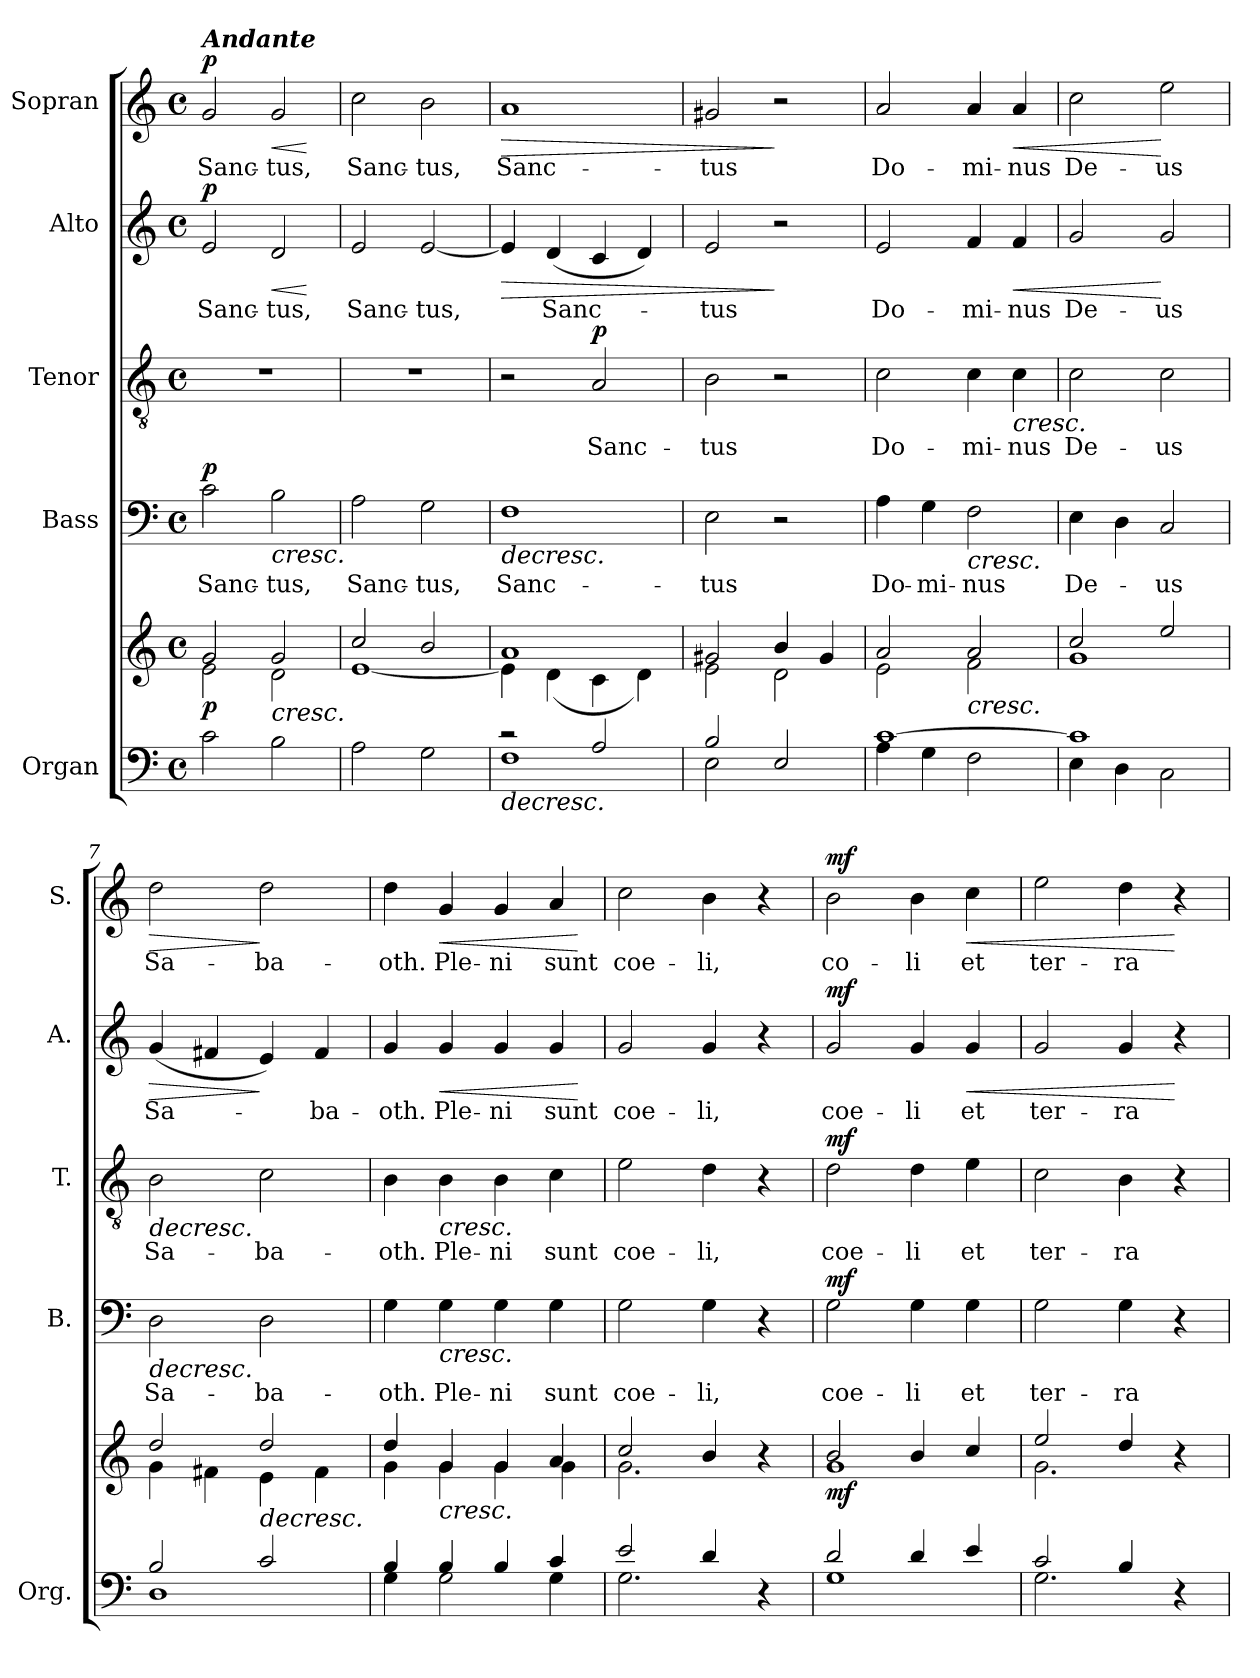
**kern	**kern	**dynam	**kern	**text	**dynam	**kern	**text	**dynam	**kern	**text	**dynam	**kern	**text	**dynam
*part5	*part5	*part5	*part4	*part4	*part4	*part3	*part3	*part3	*part2	*part2	*part2	*part1	*part1	*part1
*staff6	*staff5	*staff5/6	*staff4	*staff4	*staff4	*staff3	*staff3	*staff3	*staff2	*staff2	*staff2	*staff1	*staff1	*staff1
*I"Organ	*	*	*I"Bass	*	*	*I"Tenor	*	*	*I"Alto	*	*	*I"Sopran	*	*
*I'Org.	*	*	*I'B.	*	*	*I'T.	*	*	*I'A.	*	*	*I'S.	*	*
*clefF4	*clefG2	*	*clefF4	*	*	*clefGv2	*	*	*clefG2	*	*	*clefG2	*	*
*k[]	*k[]	*	*k[]	*	*	*k[]	*	*	*k[]	*	*	*k[]	*	*
*M4/4	*M4/4	*	*M4/4	*	*	*M4/4	*	*	*M4/4	*	*	*M4/4	*	*
*met(c)	*met(c)	*	*met(c)	*	*	*met(c)	*	*	*met(c)	*	*	*met(c)	*	*
=1	=1	=1	=1	=1	=1	=1	=1	=1	=1	=1	=1	=1	=1	=1
*	*^	*	*	*	*	*	*	*	*	*	*	*	*	*
!	!	!	!	!	!	!	!	!	!	!	!	!	!LO:TX:a:Bi:t=Andante	!	!
!	!	!	!LO:DY:b	!	!LO:LY:b	!LO:DY:a	!	!	!	!	!LO:LY:b	!LO:DY:a	!	!LO:LY:b	!LO:DY:a
2c\	2g/	2e\	p	2c\	Sanc-	p	1r	.	.	2e/	Sanc-	p	2g/	Sanc-	p
!	!	!	!LO:HP:b	!	!LO:LY:b	!LO:HP:b	!	!	!	!	!LO:LY:b	!LO:HP:b	!	!LO:LY:b	!LO:HP:b
2B\	2g/	2d\	<	2B\	-tus,	<	.	.	.	2d/	-tus,	<	2g/	-tus,	<
*	*v	*v	*	*	*	*	*	*	*	*	*	*	*	*	*
.	.	.	.	.	.	.	.	.	.	.	[	.	.	[
=2	=2	=2	=2	=2	=2	=2	=2	=2	=2	=2	=2	=2	=2	=2
*	*^	*	*	*	*	*	*	*	*	*	*	*	*	*
!	!	!	!	!	!LO:LY:b	!	!	!	!	!	!LO:LY:b	!	!	!LO:LY:b	!
2A\	2cc/	[1e	.	2A\	Sanc-	.	1r	.	.	2e/	Sanc-	.	2cc\	Sanc-	.
!	!	!	!	!	!LO:LY:b	!	!	!	!	!	!LO:LY:b	!	!	!LO:LY:b	!
2G\	2b/	.	.	2G\	-tus,	.	.	.	.	[2e/	-tus,	.	2b\	-tus,	.
=3	=3	=3	=3	=3	=3	=3	=3	=3	=3	=3	=3	=3	=3	=3	=3
!	!	!	!LO:HP:b=2	!	!LO:LY:b	!LO:HP:b	!	!	!	!	!	!LO:HP:b	!	!LO:LY:b	!LO:HP:b
*^	*	*	*	*	*	*	*	*	*	*	*	*	*	*	*
2rc	1F	1a	4e\]	>	1F	Sanc-	>	2r	.	.	4e/]	.	>	1a	Sanc-	>
!	!	!	!	!	!	!	!	!	!	!	!	!LO:LY:b	!	!	!	!
.	.	.	(>4d\	.	.	.	.	.	.	.	(<4d/	Sanc-	.	.	.	.
!	!	!	!	!	!	!	!	!	!LO:LY:b	!LO:DY:a	!	!	!	!	!	!
2A/	.	.	4c\	.	.	.	.	2A/	Sanc-	p	4c/	.	.	.	.	.
.	.	.	4d\)	.	.	.	.	.	.	.	4d/)	.	.	.	.	.
=4	=4	=4	=4	=4	=4	=4	=4	=4	=4	=4	=4	=4	=4	=4	=4	=4
!	!	!	!	!	!	!LO:LY:b	!	!	!LO:LY:b	!	!	!LO:LY:b	!	!	!LO:LY:b	!
2B/	2E\	2g#X/	2e\	.	2E\	-tus	.	2B\	-tus	.	2e/	-tus	.	2g#X/	-tus	.
2E/	2ryy	4b/	2d\	[	2r	.	[	2r	.	.	2r	.	]	2r	.	]
.	.	4g#/	.	.	.	.	.	.	.	.	.	.	.	.	.	.
=5	=5	=5	=5	=5	=5	=5	=5	=5	=5	=5	=5	=5	=5	=5	=5	=5
!	!	!	!	!	!	!LO:LY:b	!	!	!LO:LY:b	!	!	!LO:LY:b	!	!	!LO:LY:b	!
[1c	4A\	2a/	2e\	.	4A\	Do-	.	2c\	Do-	.	2e/	Do-	.	2a/	Do-	.
!	!	!	!	!	!	!LO:LY:b	!	!	!	!	!	!	!	!	!	!
.	4G\	.	.	.	4G\	-mi-	.	.	.	.	.	.	.	.	.	.
!	!	!	!	!LO:HP:b	!	!LO:LY:b	!LO:HP:b	!	!LO:LY:b	!	!	!LO:LY:b	!	!	!LO:LY:b	!
.	2F\	2a/	2f\	<	2F\	-nus	<	4c\	-mi-	.	4f/	-mi-	.	4a/	-mi-	.
!	!	!	!	!	!	!	!	!	!LO:LY:b	!LO:HP:b	!	!LO:LY:b	!LO:HP:b	!	!LO:LY:b	!LO:HP:b
.	.	.	.	.	.	.	.	4c\	-nus	<	4f/	-nus	<	4a/	-nus	<
=6	=6	=6	=6	=6	=6	=6	=6	=6	=6	=6	=6	=6	=6	=6	=6	=6
!	!	!	!	!	!	!LO:LY:b	!	!	!LO:LY:b	!	!	!LO:LY:b	!	!	!LO:LY:b	!
1c]	4E\	2cc/	1g	.	4E\	De-	.	2c\	De-	.	2g/	De-	.	2cc\	De-	.
.	4D\	.	.	.	4D\	.	]	.	.	.	.	.	.	.	.	.
!	!	!	!	!	!	!LO:LY:b	!	!	!LO:LY:b	!	!	!LO:LY:b	!	!	!LO:LY:b	!
.	2C\	2ee/	.	]	2C/	-us	.	2c\	-us	.	2g/	-us	[	2ee\	-us	[
=7	=7	=7	=7	=7	=7	=7	=7	=7	=7	=7	=7	=7	=7	=7	=7	=7
!	!	!	!	!	!	!LO:LY:b	!LO:HP:b	!	!LO:LY:b	!LO:HP:b	!	!LO:LY:b	!LO:HP:b	!	!LO:LY:b	!LO:HP:b
2B/	1D	2dd/	4g\	.	2D\	Sa-	>	2B\	Sa-	>	(<4g/	Sa-	>	2dd\	Sa-	>
.	.	.	4f#X\	.	.	.	.	.	.	.	4f#X/	.	.	.	.	.
!	!	!	!	!LO:HP:b	!	!LO:LY:b	!	!	!LO:LY:b	!	!	!	!	!	!LO:LY:b	!
2c/	.	2dd/	4e\	>	2D\	-ba-	[	2c\	-ba-	[	4e/)	.	]	2dd\	-ba-	]
!	!	!	!	!	!	!	!	!	!	!	!	!LO:LY:b	!	!	!	!
.	.	.	4f#\	.	.	.	.	.	.	.	4f#/	-ba-	.	.	.	.
*v	*v	*	*	*	*	*	*	*	*	*	*	*	*	*	*	*
*	*v	*v	*	*	*	*	*	*	*	*	*	*	*	*	*
.	.	[	.	.	.	.	.	.	.	.	.	.	.	.
!!LO:PB:g=z
=8	=8	=8	=8	=8	=8	=8	=8	=8	=8	=8	=8	=8	=8	=8
*^	*^	*	*	*	*	*	*	*	*	*	*	*	*	*
!	!	!	!	!	!	!LO:LY:b	!	!	!LO:LY:b	!	!	!LO:LY:b	!	!	!LO:LY:b	!
4B/	4G\	4dd/	4g\	.	4G\	-oth.	.	4B\	-oth.	.	4g/	-oth.	.	4dd\	-oth.	.
!	!	!	!	!LO:HP:b	!	!LO:LY:b	!LO:HP:b	!	!LO:LY:b	!LO:HP:b	!	!LO:LY:b	!LO:HP:b	!	!LO:LY:b	!LO:HP:b
4B/	2G\	4g/	4g\	<	4G\	Ple-	<	4B\	Ple-	<	4g/	Ple-	<	4g/	Ple-	<
!	!	!	!	!	!	!LO:LY:b	!	!	!LO:LY:b	!	!	!LO:LY:b	!	!	!LO:LY:b	!
4B/	.	4g/	4g\	.	4G\	-ni	.	4B\	-ni	.	4g/	-ni	.	4g/	-ni	.
!	!	!	!	!	!	!LO:LY:b	!	!	!LO:LY:b	!	!	!LO:LY:b	!	!	!LO:LY:b	!
4c/	4G\	4a/	4g\	.	4G\	sunt	.	4c\	sunt	.	4g/	sunt	.	4a/	sunt	.
*v	*v	*	*	*	*	*	*	*	*	*	*	*	*	*	*	*
*	*v	*v	*	*	*	*	*	*	*	*	*	*	*	*	*
.	.	]	.	.	]	.	.	]	.	.	[	.	.	[
=9	=9	=9	=9	=9	=9	=9	=9	=9	=9	=9	=9	=9	=9	=9
*^	*^	*	*	*	*	*	*	*	*	*	*	*	*	*
!	!	!	!	!	!	!LO:LY:b	!	!	!LO:LY:b	!	!	!LO:LY:b	!	!	!LO:LY:b	!
2e/	2.G\	2cc/	2.g\	.	2G\	coe-	.	2e\	coe-	.	2g/	coe-	.	2cc\	coe-	.
!	!	!	!	!	!	!LO:LY:b	!	!	!LO:LY:b	!	!	!LO:LY:b	!	!	!LO:LY:b	!
4d/	.	4b/	.	.	4G\	-li,	.	4d\	-li,	.	4g/	-li,	.	4b\	-li,	.
4r	4ryy	4r	4ryy	.	4r	.	.	4r	.	.	4r	.	.	4r	.	.
=10	=10	=10	=10	=10	=10	=10	=10	=10	=10	=10	=10	=10	=10	=10	=10	=10
!	!	!	!	!LO:DY:b	!	!LO:LY:b	!LO:DY:a	!	!LO:LY:b	!LO:DY:a	!	!LO:LY:b	!LO:DY:a	!	!LO:LY:b	!LO:DY:a
2d/	1G	2b/	1g	mf	2G\	coe-	mf	2d\	coe-	mf	2g/	coe-	mf	2b\	co-	mf
!	!	!	!	!	!	!LO:LY:b	!	!	!LO:LY:b	!	!	!LO:LY:b	!	!	!LO:LY:b	!
4d/	.	4b/	.	.	4G\	-li	.	4d\	-li	.	4g/	-li	.	4b\	-li	.
!	!	!	!	!	!	!LO:LY:b	!	!	!LO:LY:b	!	!	!LO:LY:b	!LO:HP:b	!	!LO:LY:b	!LO:HP:b
4e/	.	4cc/	.	.	4G\	et	.	4e\	et	.	4g/	et	<	4cc\	et	<
=11	=11	=11	=11	=11	=11	=11	=11	=11	=11	=11	=11	=11	=11	=11	=11	=11
!	!	!	!	!	!	!LO:LY:b	!	!	!LO:LY:b	!	!	!LO:LY:b	!	!	!LO:LY:b	!
2c/	2.G\	2ee/	2.g\	.	2G\	ter-	.	2c\	ter-	.	2g/	ter-	.	2ee\	ter-	.
!	!	!	!	!	!	!LO:LY:b	!	!	!LO:LY:b	!	!	!LO:LY:b	!	!	!LO:LY:b	!
4B/	.	4dd/	.	.	4G\	-ra	.	4B\	-ra	.	4g/	-ra	.	4dd\	-ra	.
4r	4ryy	4r	4ryy	[	4r	.	[	4r	.	[	4r	.	[	4r	.	[
*v	*v	*	*	*	*	*	*	*	*	*	*	*	*	*	*	*
*	*v	*v	*	*	*	*	*	*	*	*	*	*	*	*	*
=	=	=	=	=	=	=	=	=	=	=	=	=	=	=
*-	*-	*-	*-	*-	*-	*-	*-	*-	*-	*-	*-	*-	*-	*-
